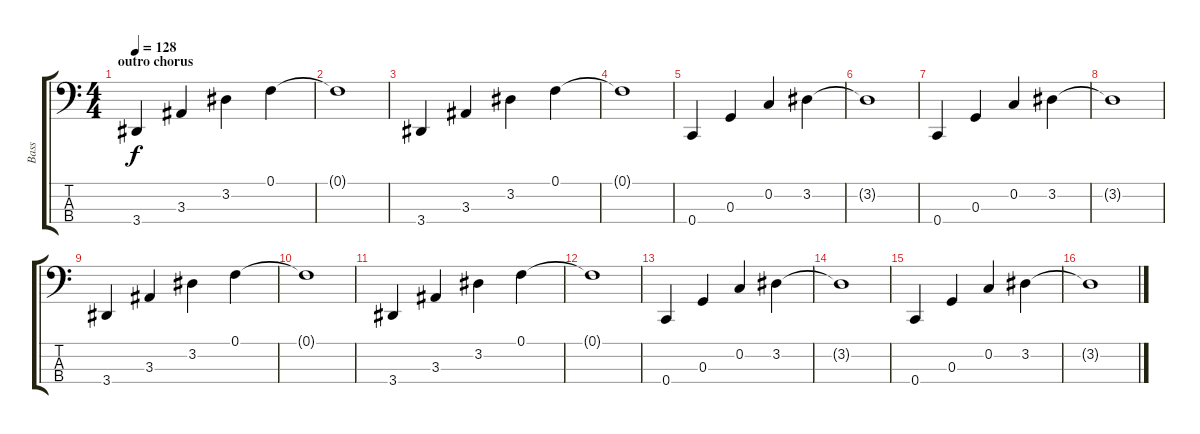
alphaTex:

\track ("Bass" "Bass") {instrument electricbassfinger}
\staff {score tabs}
\tuning (F2 C2 G1 C1) {hide}
\ts (4 4)
\section ("" "outro chorus")
\tempo 128
\clef f4
\ks c
3.4.4{dy f} 3.3.4 3.2.4 0.1.4 |
0.1{t}.1 |
3.4.4 3.3.4 3.2.4 0.1.4 |
0.1{t}.1 |
0.4.4 0.3.4 0.2.4 3.2.4 |
3.2{t}.1 |
0.4.4 0.3.4 0.2.4 3.2.4 |
3.2{t}.1 |
3.4.4 3.3.4 3.2.4 0.1.4 |
0.1{t}.1 |
3.4.4 3.3.4 3.2.4 0.1.4 |
0.1{t}.1 |
0.4.4 0.3.4 0.2.4 3.2.4 |
3.2{t}.1 |
0.4.4 0.3.4 0.2.4 3.2.4 |
3.2{t}.1
